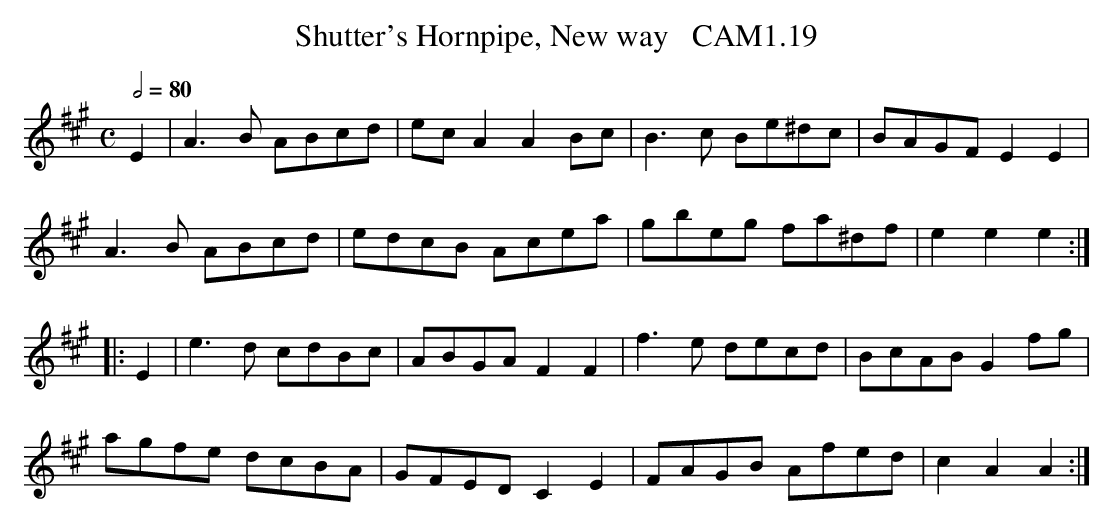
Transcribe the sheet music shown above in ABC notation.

X:1
T:Shutter's Hornpipe, New way   CAM1.19
M:C
L:1/8
Q:1/2=80
K:A
E2|A3B ABcd|ec A2A2 Bc|B3c Be^dc|BAGF E2E2|
A3B ABcd|edcB Acea|gbeg fa^df|e2e2e2 :|
|: E2|e3d cdBc|ABGA F2F2|f3e decd|BcAB G2 fg|
agfe dcBA|GFED C2 E2|FAGB Afed|c2A2A2 :|
